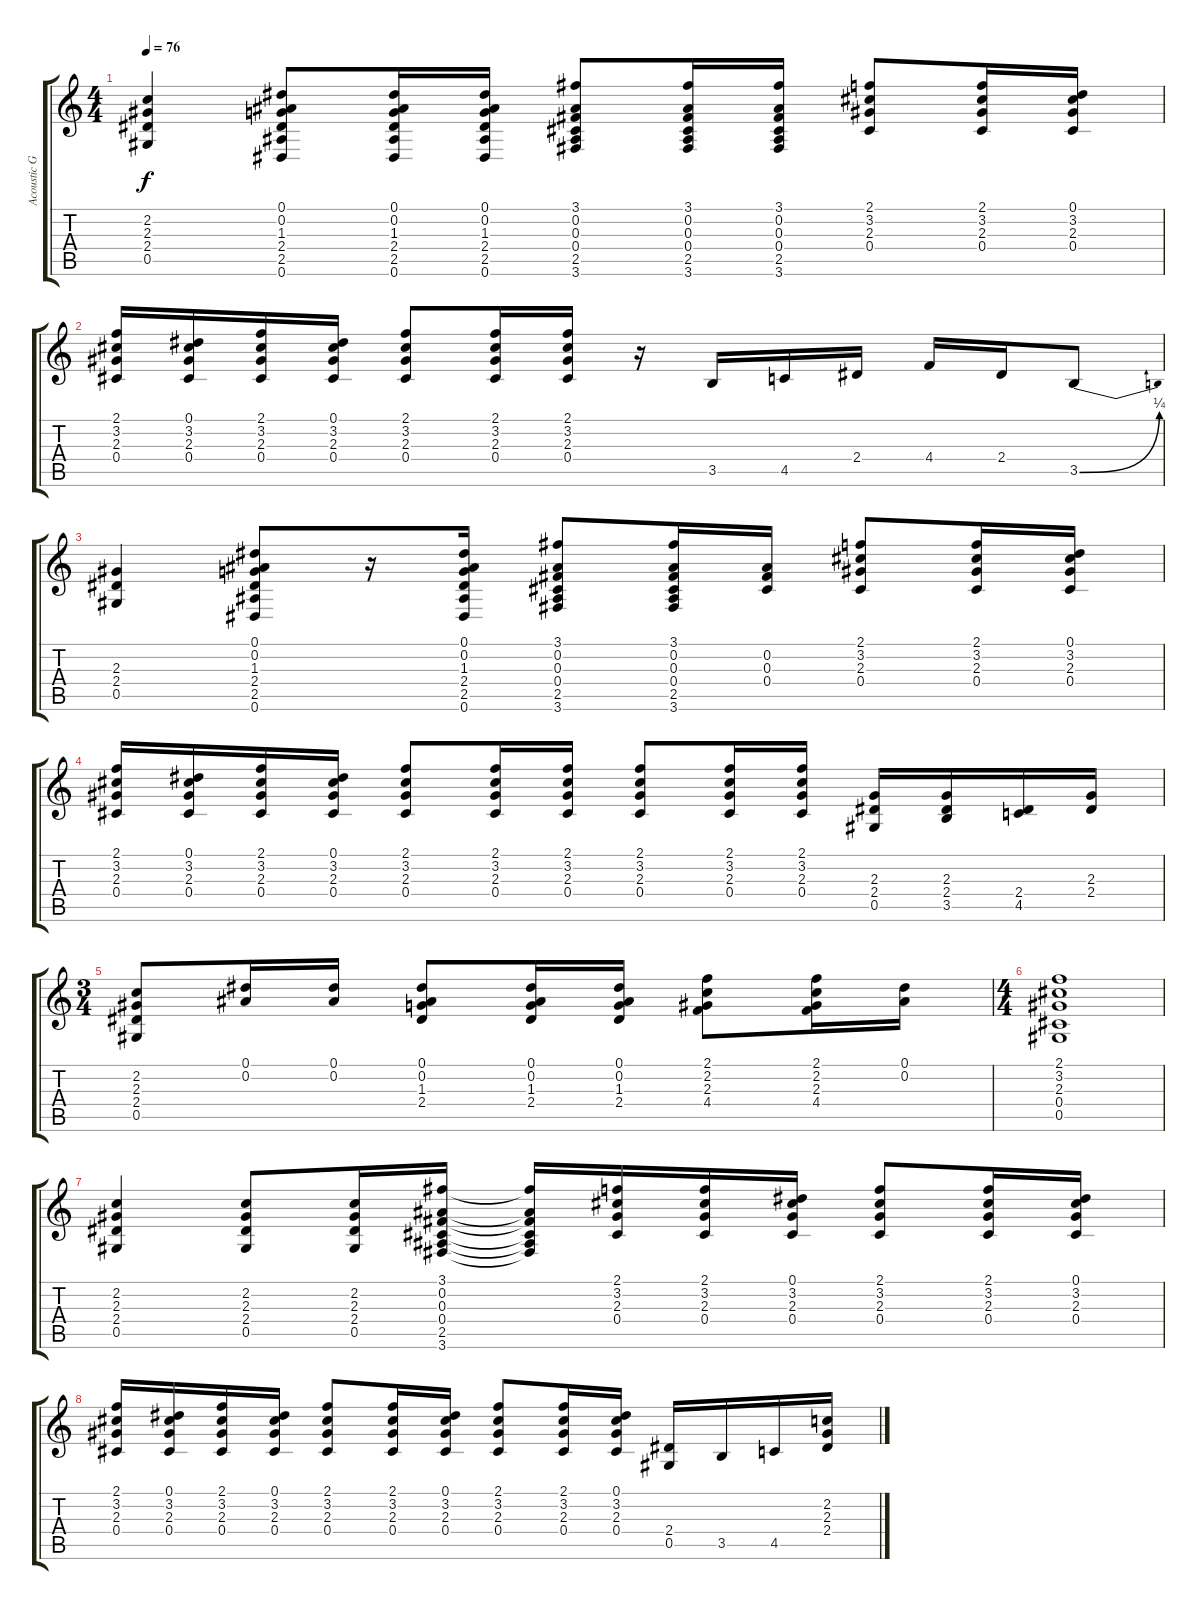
\track ("Acoustic Gtr." "Acoustic G") {instrument acousticguitarsteel}
\staff {score tabs}
\tuning (Eb4 Bb3 Gb3 Db3 Ab2 Eb2) {hide}
\ts (4 4)
\tempo 76
\clef g2
\ks c
(2.2 2.3 2.4 0.5).4{dy f} (0.1 0.2 1.3 2.4 2.5 0.6).8 (0.1 0.2 1.3 2.4 2.5 0.6).16 (0.1 0.2 1.3 2.4 2.5 0.6).16 (3.1 0.2 0.3 0.4 2.5 3.6).8 (3.1 0.2 0.3 0.4 2.5 3.6).16 (3.1 0.2 0.3 0.4 2.5 3.6).16 (2.1 3.2 2.3 0.4).8 (2.1 3.2 2.3 0.4).16 (0.1 3.2 2.3 0.4).16 |
(2.1 3.2 2.3 0.4).16 (0.1 3.2 2.3 0.4).16 (2.1 3.2 2.3 0.4).16 (0.1 3.2 2.3 0.4).16 (2.1 3.2 2.3 0.4).8 (2.1 3.2 2.3 0.4).16 (2.1 3.2 2.3 0.4).16 r.16 3.5.16 4.5.16 2.4.16 4.4.16 2.4.16 3.5{be (bend 0 0 60 1)}.8 |
(2.3 2.4 0.5).4 (0.1 0.2 1.3 2.4 2.5 0.6).8 r.16 (0.1 0.2 1.3 2.4 2.5 0.6).16 (3.1 0.2 0.3 0.4 2.5 3.6).8 (3.1 0.2 0.3 0.4 2.5 3.6).16 (0.2 0.3 0.4).16 (2.1 3.2 2.3 0.4).8 (2.1 3.2 2.3 0.4).16 (0.1 3.2 2.3 0.4).16 |
(2.1 3.2 2.3 0.4).16 (0.1 3.2 2.3 0.4).16 (2.1 3.2 2.3 0.4).16 (0.1 3.2 2.3 0.4).16 (2.1 3.2 2.3 0.4).8 (2.1 3.2 2.3 0.4).16 (2.1 3.2 2.3 0.4).16 (2.1 3.2 2.3 0.4).8 (2.1 3.2 2.3 0.4).16 (2.1 3.2 2.3 0.4).16 (2.3 2.4 0.5).16 (2.3 2.4 3.5).16 (2.4 4.5).16 (2.3 2.4).16 |
\ts (3 4)
(2.2 2.3 2.4 0.5).8 (0.1 0.2).16 (0.1 0.2).16 (0.1 0.2 1.3 2.4).8 (0.1 0.2 1.3 2.4).16 (0.1 0.2 1.3 2.4).16 (2.1 2.2 2.3 4.4).8 (2.1 2.2 2.3 4.4).16 (0.1 0.2).16 |
\ts (4 4)
(2.1 3.2 2.3 0.4 0.5).1 |
(2.2 2.3 2.4 0.5).4 (2.2 2.3 2.4 0.5).8 (2.2 2.3 2.4 0.5).16 (3.1 0.2 0.3 0.4 2.5 3.6).16 (3.1{t} 0.2{t} 0.3{t} 0.4{t} 2.5{t} 3.6{t}).16 (2.1 3.2 2.3 0.4).16 (2.1 3.2 2.3 0.4).16 (0.1 3.2 2.3 0.4).16 (2.1 3.2 2.3 0.4).8 (2.1 3.2 2.3 0.4).16 (0.1 3.2 2.3 0.4).16 |
(2.1 3.2 2.3 0.4).16 (0.1 3.2 2.3 0.4).16 (2.1 3.2 2.3 0.4).16 (0.1 3.2 2.3 0.4).16 (2.1 3.2 2.3 0.4).8 (2.1 3.2 2.3 0.4).16 (0.1 3.2 2.3 0.4).16 (2.1 3.2 2.3 0.4).8 (2.1 3.2 2.3 0.4).16 (0.1 3.2 2.3 0.4).16 (2.4 0.5).16 3.5.16 4.5.16 (2.2 2.3 2.4).16
